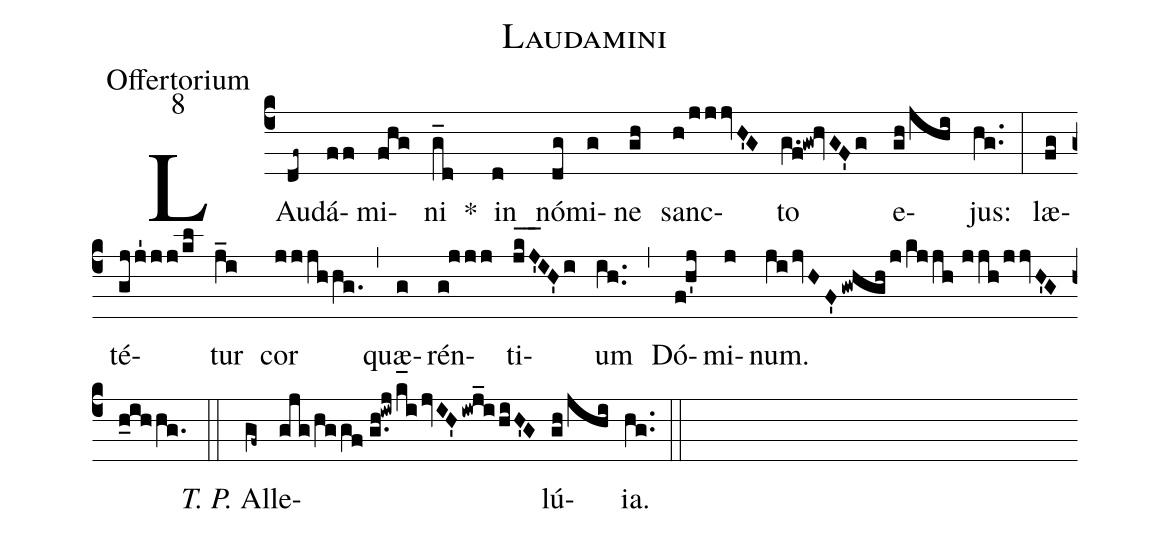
name: Laudamini;
office-part: Offertorium;
mode: 8;
%%
(c4) LAu(df~)dá(ff)mi(fhg)ni(g_d) *() in(d) nó(dg)mi(g)ne(gh) sanc(h/jjjvH'G)to(g.f!gw!hvGF'g) e(gh/jhi)jus:(hg..) (:)
læ(fg)té(gjj'1jj/kl)tur(j_i) cor(jjjhhg.) (,) quæ(g)rén(g!jjj)ti(jk_[hl:1]J'_[hl:1]IH'i)um(ih..) (,) Dó(f!h'j)mi(j)num.(jijvHF'gwhghj/kjjh//jjh/jjvH'Gh_ihhg.) (::)
<i>T. P.</i> Al(gf~)le(gjg/hggf//g.h!iwj/k_[hl:1]ijvIH'iwj_ihiH'G)lú(gh/jhi)ia.(hg..) (::)
